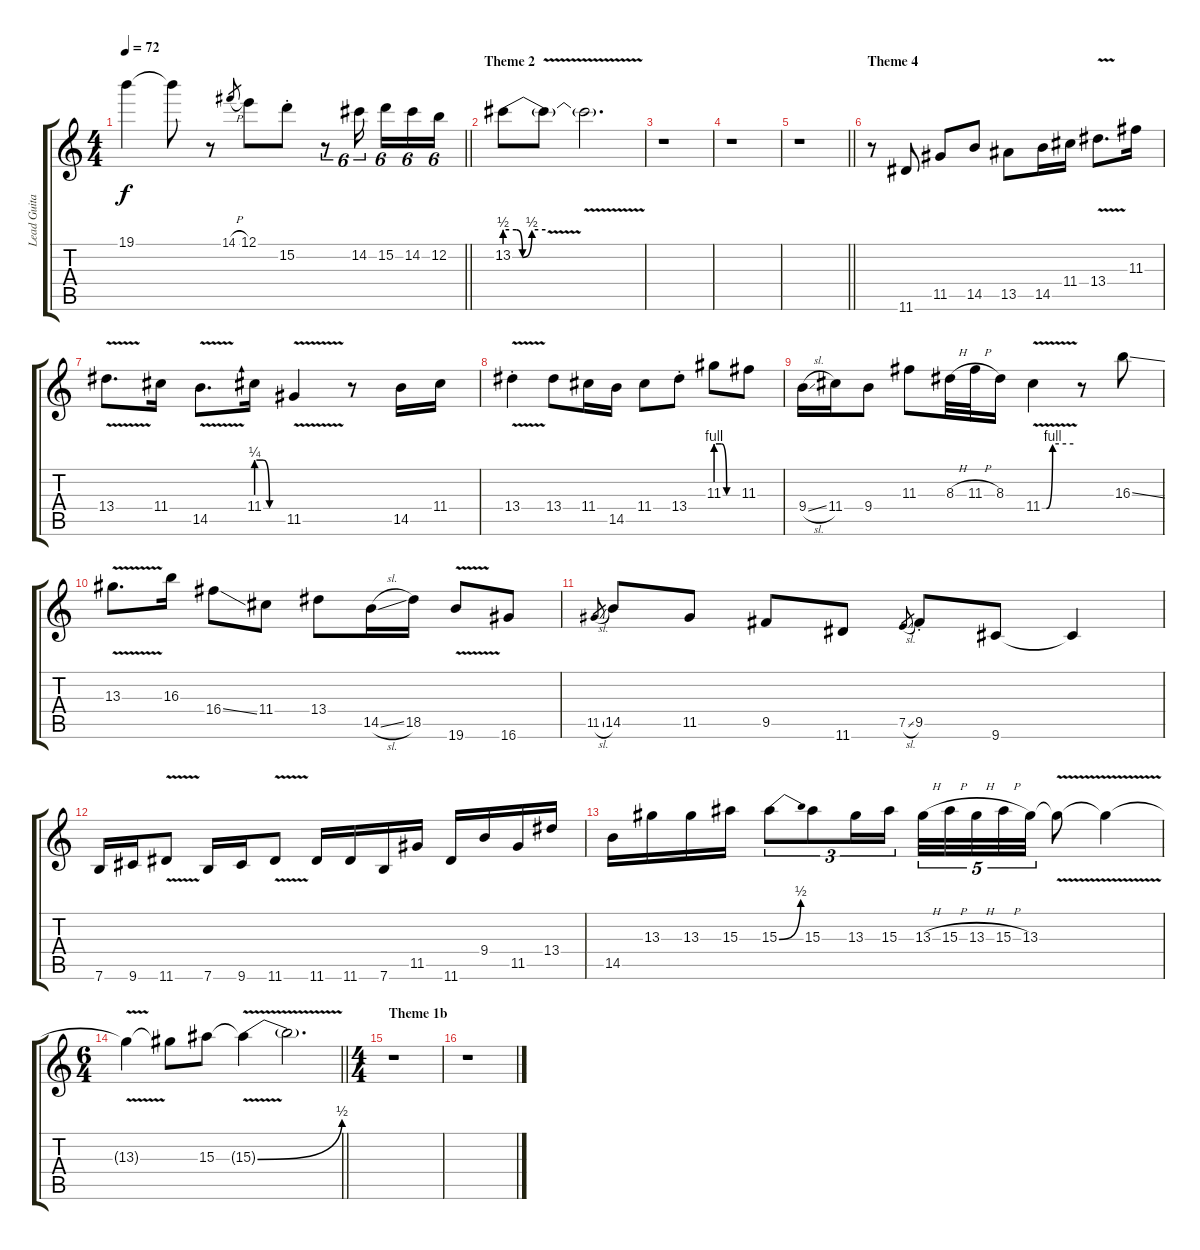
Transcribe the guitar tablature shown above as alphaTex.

\track ("Lead Guitar" "Lead Guita") {instrument electricguitarclean}
\staff {score tabs}
\tuning (E4 B3 G3 D3 A2 E2) {hide}
\ts (4 4)
\tempo 72
\clef g2
\barLineRight lightlight
\ks aminor
19.1{t}.4{dy f} 19.1{t}.8 r.8 14.1{h}.8{gr} 12.1.8 15.2{st}.8 r.8{tu (6 4)} 14.2.16{tu (6 4) beam splitsecondary} 15.2.16{tu (6 4)} 14.2.16{tu (6 4)} 12.2.16{tu (6 4)} |
\section ("" "Theme 2")
13.2{be (custom 0 2 17 2 26 0 40 2 60 2)}.8 13.2{v t}.8 13.2{t}.2{d} |
r.1 |
r.1 |
\barLineRight lightlight
r.1 |
\section ("" "Theme 4")
r.8 11.6.8 11.5.8 14.5.8 13.5.8 14.5.16 11.4.16 13.4{v}.8{d} 11.3.16 |
13.4{v}.8{d} 11.4.16 14.5{v}.8{d} 11.4{be (custom 0 1 15 1 30 0 60 0)}.16 11.5{v}.4 r.8 14.5.16 11.4.16 |
13.4{v st}.4 13.4.8 11.4.16 14.5.16 11.4.8 13.4{st}.8 11.3{be (custom 0 4 15 4 30 0 60 0)}.8 11.3.8 |
9.4{sl}.16 11.4.16 9.4.8 11.3.8 8.3{h}.32 11.3{h}.32 8.3.16 11.4{be (custom 0 0 8 0 20 4 60 4) v}.4 r.8 16.3{ss}.8 |
13.3{v}.8{d} 16.3.16 16.4{ss}.8 11.4.8 13.4.8 14.5{sl}.16 18.5.16 19.6{v}.8 16.6.8 |
11.5{sl}.8{gr} 14.5.8 11.5.8 9.5.8 11.6.8 7.5{sl}.8{gr} 9.5{st}.8 9.6.8 9.6{t}.4 |
7.6.16 9.6.16 11.6{v}.8 7.6.16 9.6.16 11.6{v}.8 11.6.16 11.6.16 7.6.16 11.5.16 11.6.16 9.4.16 11.5.16 13.4.16 |
14.5.16 13.3.16 13.3.16 15.3.16 15.3{be (bend 0 0 60 2)}.8{tu (3 2)} 15.3.8{tu (3 2)} 13.3.16{tu (3 2)} 15.3.16{tu (3 2)} 13.3{h}.32{tu (5 4)} 15.3{h}.32{tu (5 4)} 13.3{h}.32{tu (5 4)} 15.3{h}.32{tu (5 4)} 13.3.32{tu (5 4)} 13.3{v t}.8 13.3{v t}.4 |
\ts (6 4)
\barLineRight lightlight
13.3{t}.4 13.3{t}.8 15.3.8 15.3{be (bend 0 0 60 2) v t}.4 15.3{t}.2{d} |
\ts (4 4)
\section ("" "Theme 1b")
r.1 |
r.1
